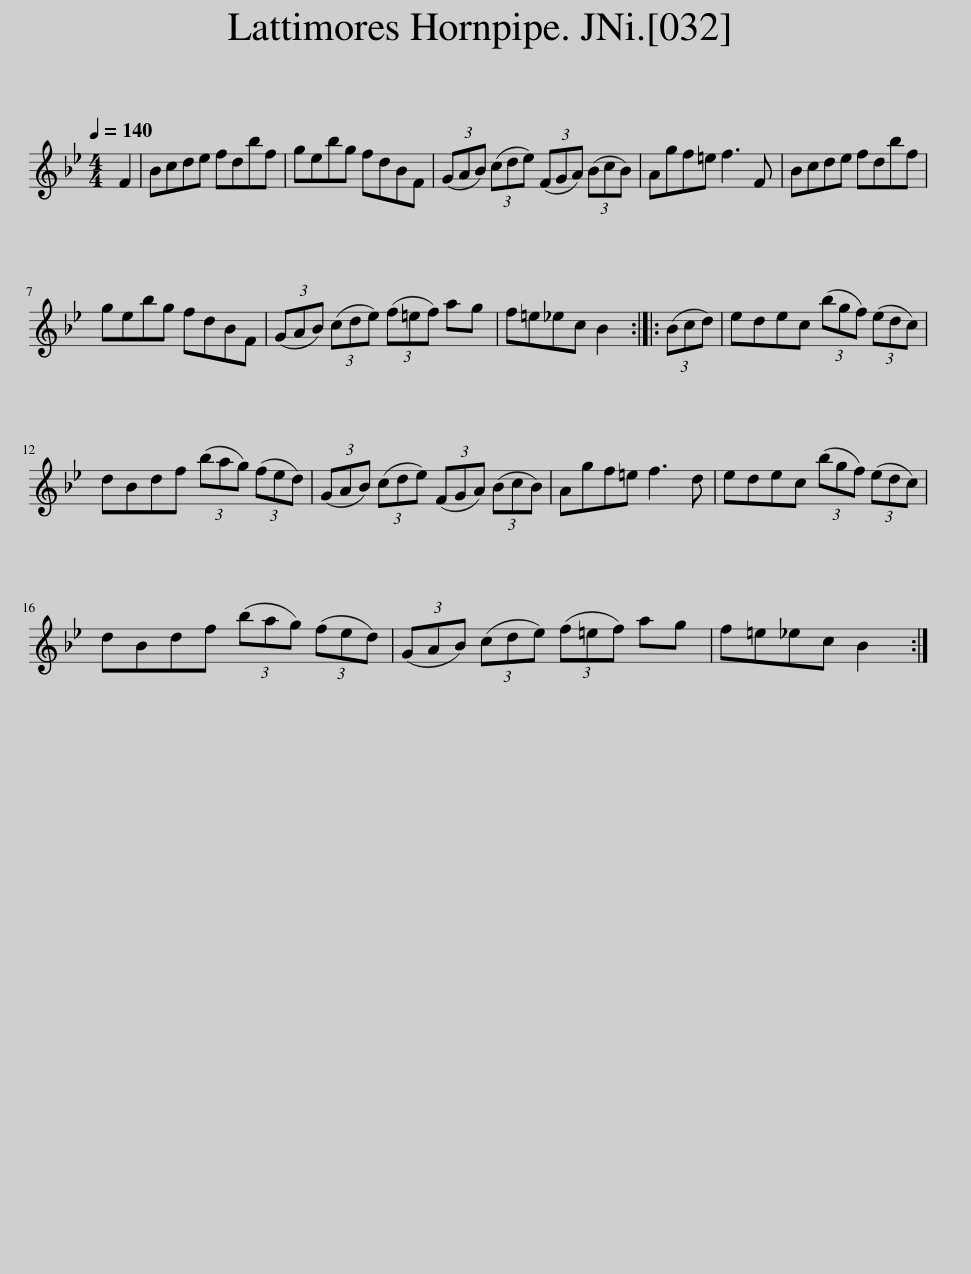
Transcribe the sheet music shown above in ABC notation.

X:1
L:1/8
Q:1/4=140
M:4/4
I:linebreak $
K:Bb
V:1 treble
V:1
 F2 | Bcde fdbf | gebg fdBF | (3(GAB) (3(cde) (3(FGA) (3(BcB) | Agf=e f3 F | %5
 Bcde fdbf |$ gebg fdBF | (3(GAB) (3(cde) (3(f=ef) ag | f=e_ec B2 :: (3(Bcd) | %10
 edec (3(bgf) (3(edc) |$ dBdf (3(bag) (3(fed) | (3(GAB) (3(cde) (3(FGA) (3(BcB) | Agf=e f3 d | edec (3(bgf) (3(edc) |$ %15
 dBdf (3(bag) (3(fed) | (3(GAB) (3(cde) (3(f=ef) ag | f=e_ec B2 :| %18
